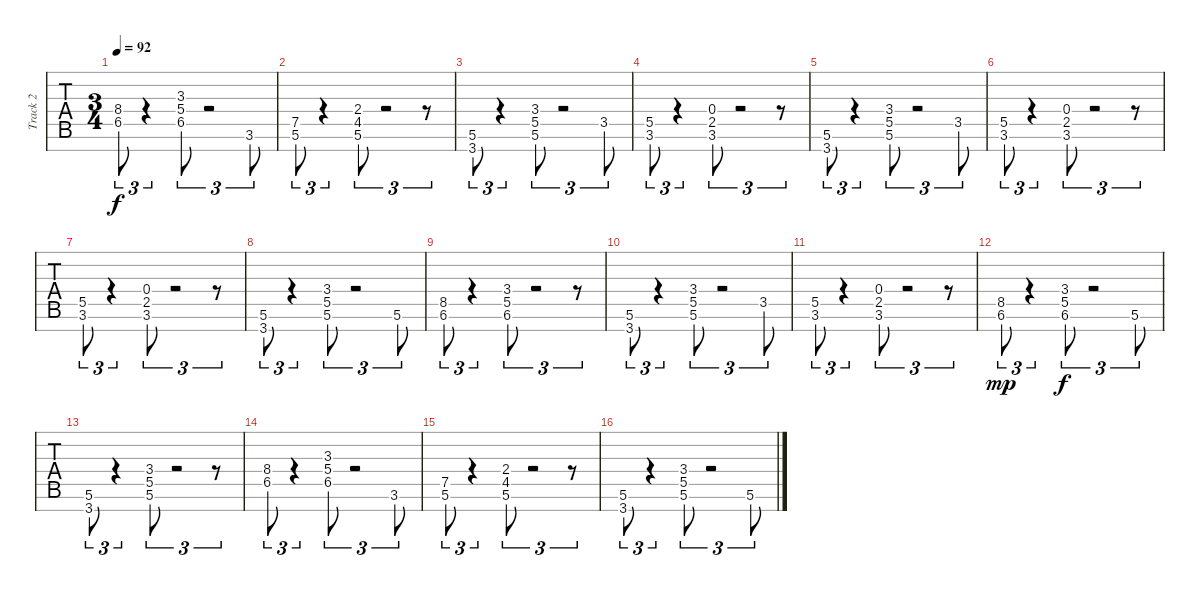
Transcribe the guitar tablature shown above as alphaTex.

\track ("Track 2" "Track 2") {instrument stringensemble1}
\staff {tabs}
\tuning (E4 B3 G3 D3 A2 E2 B1) {hide}
\ts (3 4)
\tempo 92
\clef g2
\ks c
(8.4 6.5).8{tu (3 2) dy f} r.4{tu (3 2)} (3.3 5.4 6.5).8{tu (3 2)} r.2{tu (3 2)} 3.6.8{tu (3 2)} |
(7.5 5.6).8{tu (3 2)} r.4{tu (3 2)} (2.4 4.5 5.6).8{tu (3 2)} r.2{tu (3 2)} r.8{tu (3 2)} |
(5.6 3.7).8{tu (3 2)} r.4{tu (3 2)} (3.4 5.5 5.6).8{tu (3 2)} r.2{tu (3 2)} 3.5.8{tu (3 2)} |
(5.5 3.6).8{tu (3 2)} r.4{tu (3 2)} (0.4 2.5 3.6).8{tu (3 2)} r.2{tu (3 2)} r.8{tu (3 2)} |
(5.6 3.7).8{tu (3 2)} r.4{tu (3 2)} (3.4 5.5 5.6).8{tu (3 2)} r.2{tu (3 2)} 3.5.8{tu (3 2)} |
(5.5 3.6).8{tu (3 2)} r.4{tu (3 2)} (0.4 2.5 3.6).8{tu (3 2)} r.2{tu (3 2)} r.8{tu (3 2)} |
(5.5 3.6).8{tu (3 2)} r.4{tu (3 2)} (0.4 2.5 3.6).8{tu (3 2)} r.2{tu (3 2)} r.8{tu (3 2)} |
(5.6 3.7).8{tu (3 2)} r.4{tu (3 2)} (3.4 5.5 5.6).8{tu (3 2)} r.2{tu (3 2)} 5.6.8{tu (3 2)} |
(8.5 6.6).8{tu (3 2)} r.4{tu (3 2)} (3.4 5.5 6.6).8{tu (3 2)} r.2{tu (3 2)} r.8{tu (3 2)} |
(5.6 3.7).8{tu (3 2)} r.4{tu (3 2)} (3.4 5.5 5.6).8{tu (3 2)} r.2{tu (3 2)} 3.5.8{tu (3 2)} |
(5.5 3.6).8{tu (3 2)} r.4{tu (3 2)} (0.4 2.5 3.6).8{tu (3 2)} r.2{tu (3 2)} r.8{tu (3 2)} |
(8.5 6.6).8{tu (3 2) dy mp} r.4{tu (3 2)} (3.4 5.5 6.6).8{tu (3 2) dy f} r.2{tu (3 2)} 5.6.8{tu (3 2)} |
(5.6 3.7).8{tu (3 2)} r.4{tu (3 2)} (3.4 5.5 5.6).8{tu (3 2)} r.2{tu (3 2)} r.8{tu (3 2)} |
(8.4 6.5).8{tu (3 2)} r.4{tu (3 2)} (3.3 5.4 6.5).8{tu (3 2)} r.2{tu (3 2)} 3.6.8{tu (3 2)} |
(7.5 5.6).8{tu (3 2)} r.4{tu (3 2)} (2.4 4.5 5.6).8{tu (3 2)} r.2{tu (3 2)} r.8{tu (3 2)} |
(5.6 3.7).8{tu (3 2)} r.4{tu (3 2)} (3.4 5.5 5.6).8{tu (3 2)} r.2{tu (3 2)} 5.6.8{tu (3 2)}
